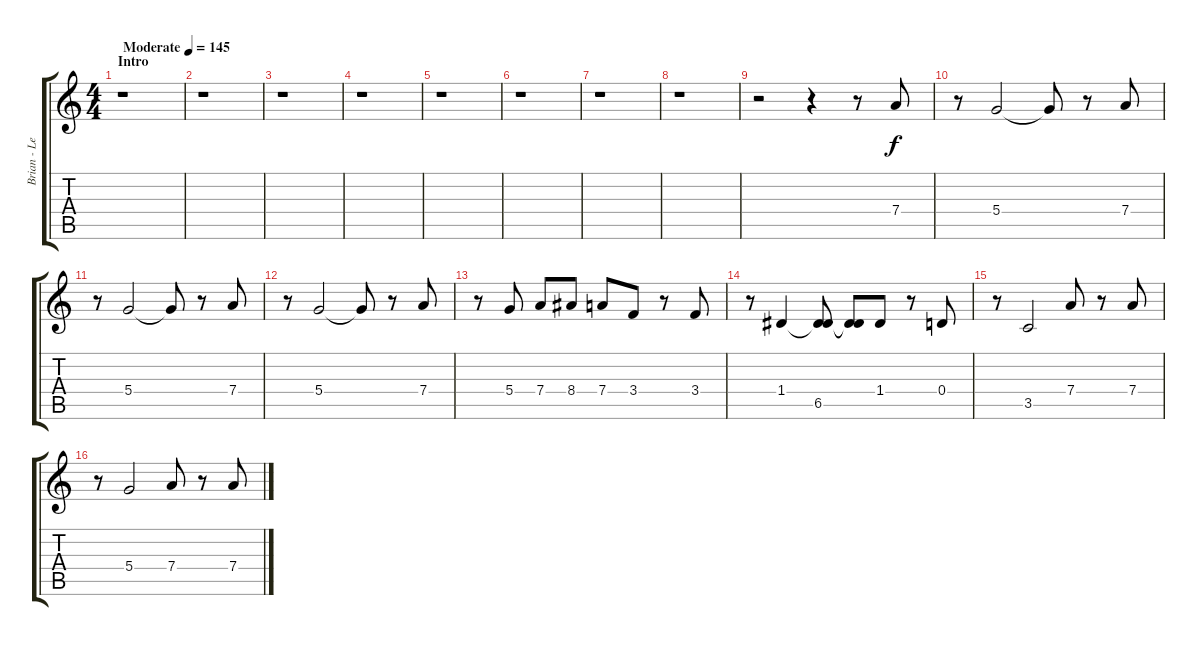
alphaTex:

\track ("Brian - Lead Guitar" "Brian - Le") {instrument electricguitarjazz}
\staff {score tabs}
\tuning (E4 B3 G3 D3 A2 E2) {hide}
\ts (4 4)
\section ("" "Intro")
\tempo (145 "Moderate")
\clef g2
\ks c
r.1{dy f instrument electricguitarjazz} |
r.1 |
r.1 |
r.1 |
r.1 |
r.1 |
r.1 |
r.1 |
r.2 r.4 r.8 7.4.8 |
r.8 5.4.2 5.4{t}.8 r.8 7.4.8 |
r.8 5.4.2 5.4{t}.8 r.8 7.4.8 |
r.8 5.4.2 5.4{t}.8 r.8 7.4.8 |
r.8 5.4.8 7.4.8 8.4.8 7.4.8 3.4.8 r.8 3.4.8 |
r.8 1.4.4 (1.4{t} 6.5).8 (1.4{t} 6.5{t}).8 1.4.8 r.8 0.4.8 |
r.8 3.5.2 7.4.8 r.8 7.4.8 |
r.8 5.4.2 7.4.8 r.8 7.4.8
